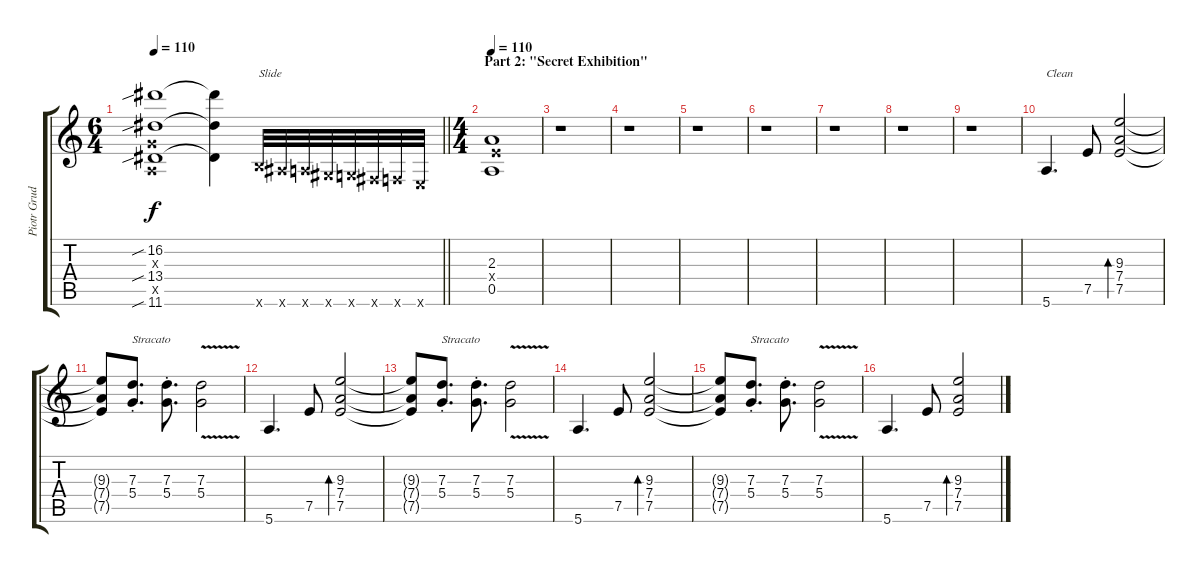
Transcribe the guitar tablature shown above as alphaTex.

\track ("Piotr Grudzinski" "Piotr Grud") {instrument distortionguitar}
\staff {score tabs}
\tuning (E4 B3 G3 D3 A2 E2) {hide}
\ts (6 4)
\tempo 110
\clef g2
\barLineRight lightlight
\ks c
(16.2{sib} 0.3{x} 13.4{sib} 0.5{x} 11.6{sib}).1{dy f} (16.2{t} 13.4{t} 11.6{t}).4 7.6{x}.32{txt "Slide"} 6.6{x}.32 5.6{x}.32 4.6{x}.32 3.6{x}.32 2.6{x}.32 1.6{x}.32 0.6{x}.32 |
\ts (4 4)
\section ("" "Part 2: \"Secret Exhibition\"")
\tempo 110
(2.3 2.4{x} 0.5).1{volume 0} |
r.1{volume 13} |
r.1 |
r.1 |
r.1 |
r.1 |
r.1 |
r.1 |
5.6.4{d txt "Clean" volume 10 instrument electricguitarjazz} 7.5.8 (9.3 7.4 7.5).2{bd 240} |
(9.3{t} 7.4{t} 7.5{t}).8 (7.3{st} 5.4{st}).8{d txt "Stracato"} (7.3{st} 5.4{st}).8{d} (7.3{v} 5.4{v}).2 |
5.6.4{d} 7.5.8 (9.3 7.4 7.5).2{bd 240} |
(9.3{t} 7.4{t} 7.5{t}).8 (7.3{st} 5.4{st}).8{d txt "Stracato"} (7.3{st} 5.4{st}).8{d} (7.3{v} 5.4{v}).2 |
5.6.4{d} 7.5.8 (9.3 7.4 7.5).2{bd 240} |
(9.3{t} 7.4{t} 7.5{t}).8 (7.3{st} 5.4{st}).8{d txt "Stracato"} (7.3{st} 5.4{st}).8{d} (7.3{v} 5.4{v}).2 |
5.6.4{d} 7.5.8 (9.3 7.4 7.5).2{bd 240}
